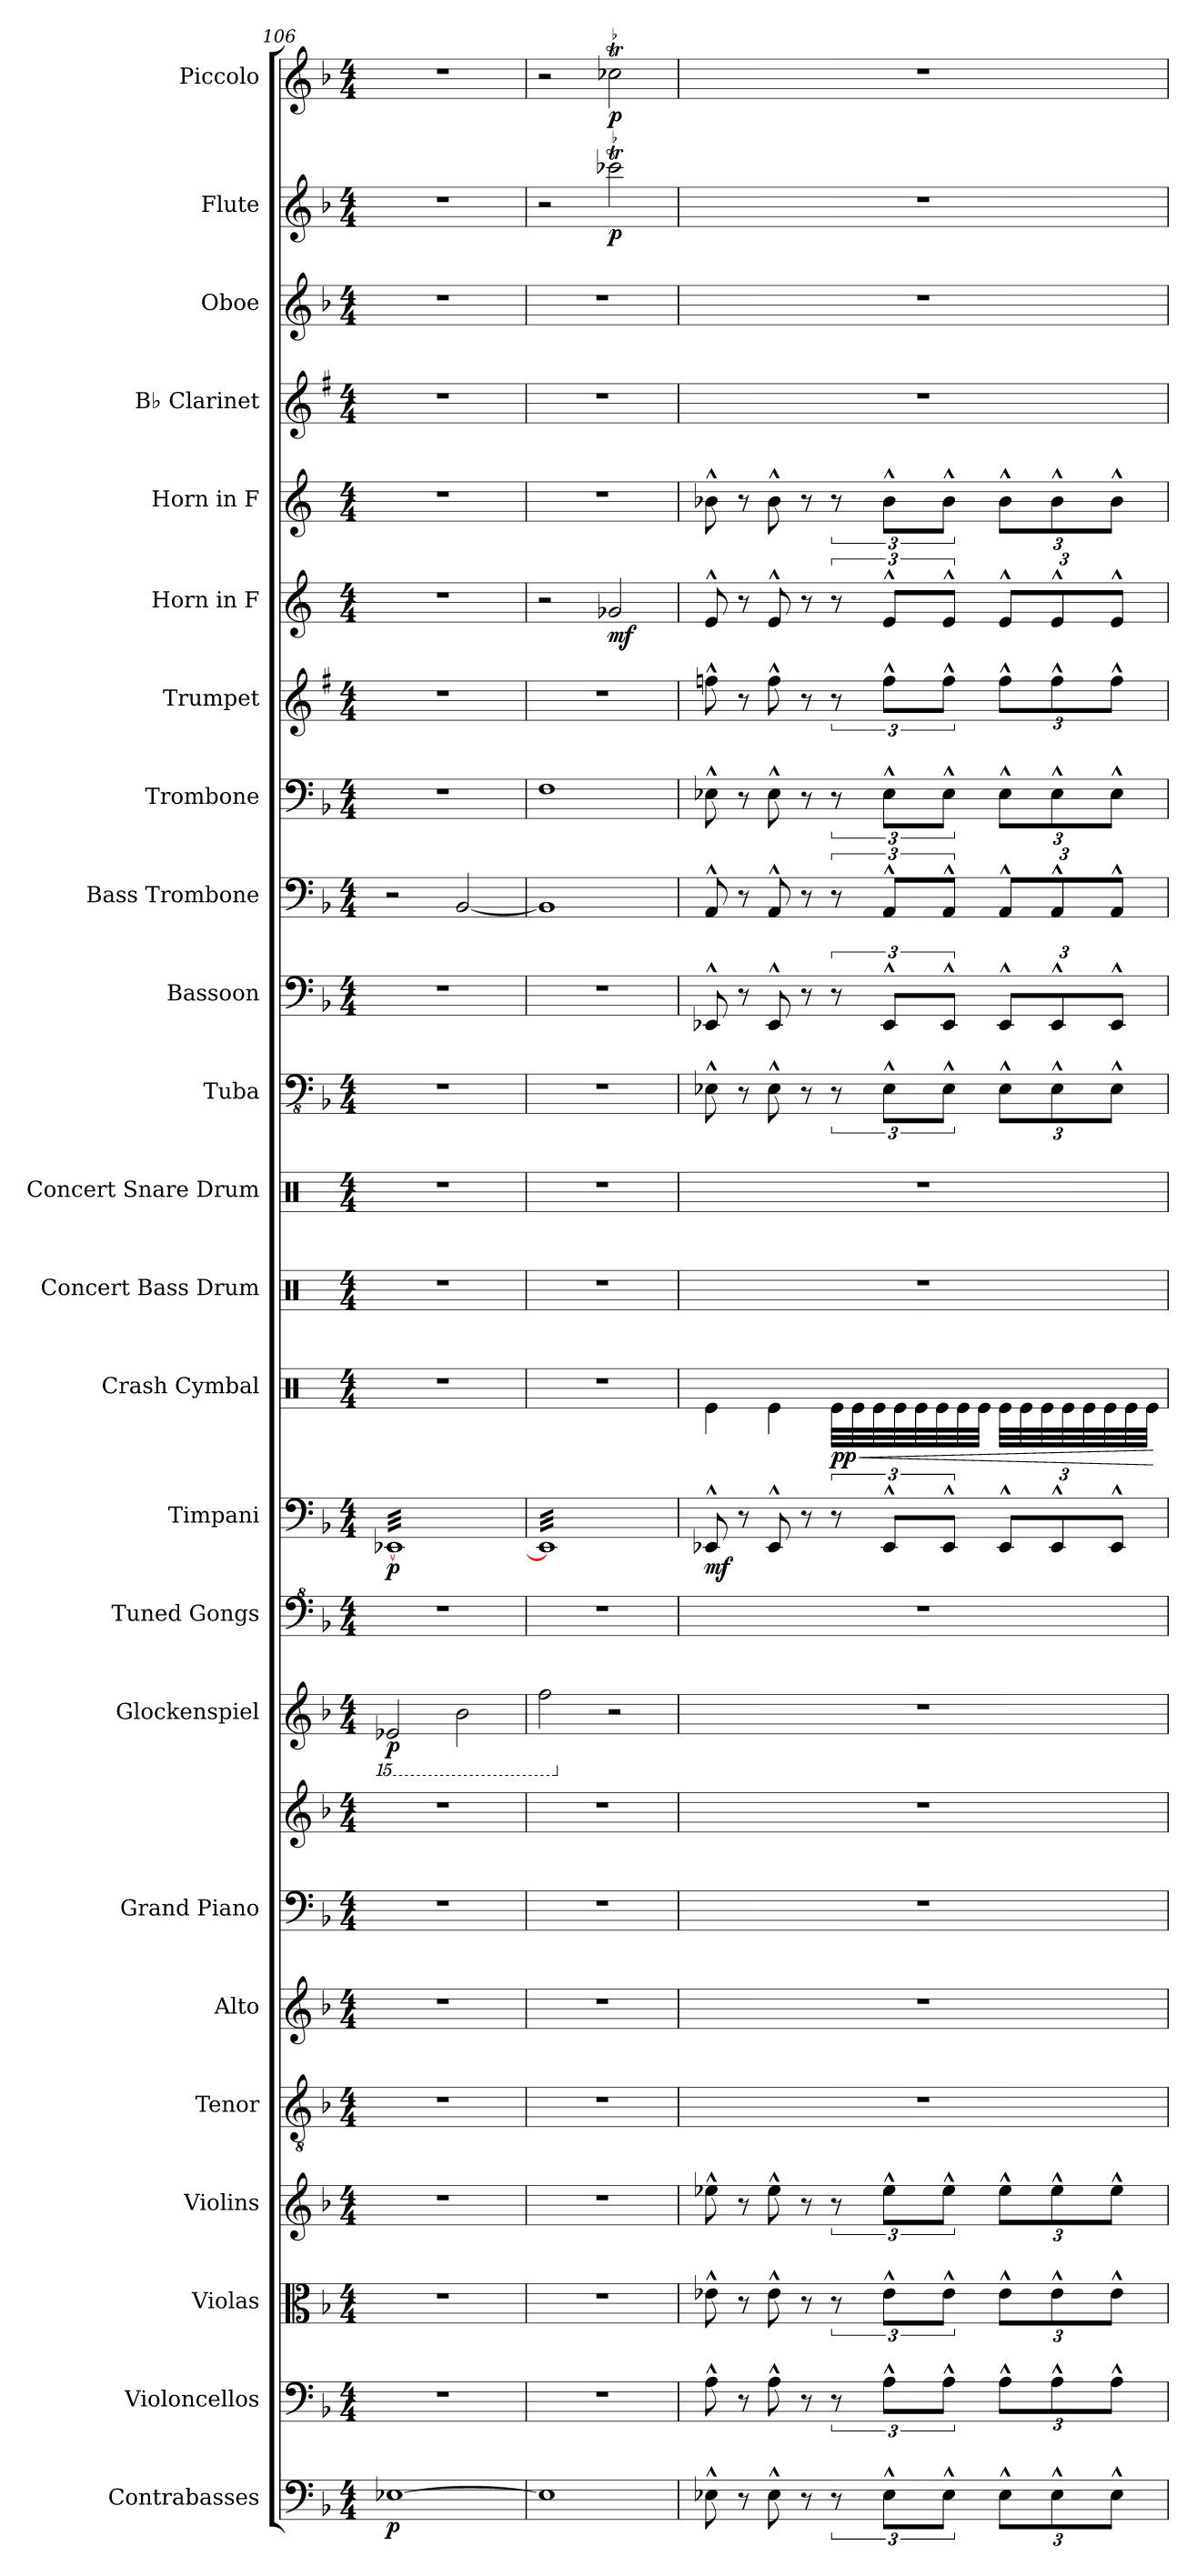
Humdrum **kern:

**kern	**dynam	**kern	**kern	**kern	**kern	**kern	**kern	**kern	**kern	**dynam	**kern	**kern	**dynam	**kern	**dynam	**kern	**kern	**kern	**kern	**kern	**kern	**kern	**kern	**dynam	**kern	**kern	**kern	**kern	**dynam	**kern	**dynam
*part24	*part24	*part23	*part22	*part21	*part20	*part19	*part18	*part18	*part17	*part17	*part16	*part15	*part15	*part14	*part14	*part13	*part12	*part11	*part10	*part9	*part8	*part7	*part6	*part6	*part5	*part4	*part3	*part2	*part2	*part1	*part1
*staff25	*staff25	*staff24	*staff23	*staff22	*staff21	*staff20	*staff19	*staff18	*staff17	*staff17	*staff16	*staff15	*staff15	*staff14	*staff14	*staff13	*staff12	*staff11	*staff10	*staff9	*staff8	*staff7	*staff6	*staff6	*staff5	*staff4	*staff3	*staff2	*staff2	*staff1	*staff1
*I"Contrabasses	*	*I"Violoncellos	*I"Violas	*I"Violins	*I"Tenor	*I"Alto	*I"Grand Piano	*	*I"Glockenspiel	*	*I"Tuned Gongs	*I"Timpani	*	*I"Crash Cymbal	*	*I"Concert Bass Drum	*I"Concert Snare Drum	*I"Tuba	*I"Bassoon	*I"Bass Trombone	*I"Trombone	*I"Trumpet	*I"Horn in F	*	*I"Horn in F	*I"B♭ Clarinet	*I"Oboe	*I"Flute	*	*I"Piccolo	*
*I'Cbs.	*	*I'Vcs.	*I'Vlas.	*I'Vlns.	*I'T.	*I'A.	*I'Pno.	*	*I'Glock.	*	*I'Td. Gon.	*I'Timp.	*	*I'Cr. Cym.	*	*I'Con. BD	*I'Con. Sn.	*I'Tba.	*I'Bsn.	*I'B. Tbn.	*I'Tbn.	*I'Tpt.	*	*	*	*I'B♭ Cl.	*I'Ob.	*I'Fl.	*	*I'Picc.	*
*clefF4	*	*clefF4	*clefC3	*clefG2	*clefGv2	*clefG2	*clefF4	*clefG2	*clefG2	*	*clefF^4	*clefF4	*	*clefX	*	*clefX	*clefX	*clefFv4	*clefF4	*clefF4	*clefF4	*clefG2	*clefG2	*	*clefG2	*clefG2	*clefG2	*clefG2	*	*clefG2	*
*ITrd7c12	*	*	*	*	*	*	*	*	*ITrd-14c-24	*	*	*	*	*	*	*	*	*	*	*	*	*ITrd1c2	*ITrd4c7	*	*ITrd4c7	*ITrd1c2	*	*	*	*ITrd-7c-12	*
*k[b-]	*	*k[b-]	*k[b-]	*k[b-]	*k[b-]	*k[b-]	*k[b-]	*k[b-]	*k[b-]	*	*k[b-]	*k[b-]	*	*k[]	*	*k[]	*k[]	*k[b-]	*k[b-]	*k[b-]	*k[b-]	*k[b-]	*k[b-]	*	*k[b-]	*k[b-]	*k[b-]	*k[b-]	*	*k[b-]	*
*M4/4	*	*M4/4	*M4/4	*M4/4	*M4/4	*M4/4	*M4/4	*M4/4	*M4/4	*	*M4/4	*M4/4	*	*M4/4	*	*M4/4	*M4/4	*M4/4	*M4/4	*M4/4	*M4/4	*M4/4	*M4/4	*	*M4/4	*M4/4	*M4/4	*M4/4	*	*M4/4	*
*	*	*	*	*	*	*	*	*	*15ba	*	*	*	*	*	*	*	*	*	*	*	*	*	*	*	*	*	*	*	*	*	*
=106	=106	=106	=106	=106	=106	=106	=106	=106	=106	=106	=106	=106	=106	=106	=106	=106	=106	=106	=106	=106	=106	=106	=106	=106	=106	=106	=106	=106	=106	=106	=106
!	!LO:DY:b	!	!	!	!	!	!	!	!	!LO:DY:b	!	!	!LO:DY:b	!	!	!	!	!	!	!	!	!	!	!	!	!	!	!	!	!	!
*	*	*	*	*	*	*	*	*	*	*	*	*tremolo	*	*	*	*	*	*	*	*	*	*	*	*	*	*	*	*	*	*	*
[1EE-X	p	1r	1r	1r	1r	1r	1r	1r	2e-X/	p	1r	[32EE-XLLL	p	1r	.	1r	1r	1r	1r	2r	1r	1r	1r	.	1r	1r	1r	1r	.	1r	.
.	.	.	.	.	.	.	.	.	.	.	.	32EE-X	.	.	.	.	.	.	.	.	.	.	.	.	.	.	.	.	.	.	.
.	.	.	.	.	.	.	.	.	.	.	.	32EE-X	.	.	.	.	.	.	.	.	.	.	.	.	.	.	.	.	.	.	.
.	.	.	.	.	.	.	.	.	.	.	.	32EE-X	.	.	.	.	.	.	.	.	.	.	.	.	.	.	.	.	.	.	.
.	.	.	.	.	.	.	.	.	.	.	.	32EE-X	.	.	.	.	.	.	.	.	.	.	.	.	.	.	.	.	.	.	.
.	.	.	.	.	.	.	.	.	.	.	.	32EE-X	.	.	.	.	.	.	.	.	.	.	.	.	.	.	.	.	.	.	.
.	.	.	.	.	.	.	.	.	.	.	.	32EE-X	.	.	.	.	.	.	.	.	.	.	.	.	.	.	.	.	.	.	.
.	.	.	.	.	.	.	.	.	.	.	.	32EE-X	.	.	.	.	.	.	.	.	.	.	.	.	.	.	.	.	.	.	.
.	.	.	.	.	.	.	.	.	.	.	.	32EE-X	.	.	.	.	.	.	.	.	.	.	.	.	.	.	.	.	.	.	.
.	.	.	.	.	.	.	.	.	.	.	.	32EE-X	.	.	.	.	.	.	.	.	.	.	.	.	.	.	.	.	.	.	.
.	.	.	.	.	.	.	.	.	.	.	.	32EE-X	.	.	.	.	.	.	.	.	.	.	.	.	.	.	.	.	.	.	.
.	.	.	.	.	.	.	.	.	.	.	.	32EE-X	.	.	.	.	.	.	.	.	.	.	.	.	.	.	.	.	.	.	.
.	.	.	.	.	.	.	.	.	.	.	.	32EE-X	.	.	.	.	.	.	.	.	.	.	.	.	.	.	.	.	.	.	.
.	.	.	.	.	.	.	.	.	.	.	.	32EE-X	.	.	.	.	.	.	.	.	.	.	.	.	.	.	.	.	.	.	.
.	.	.	.	.	.	.	.	.	.	.	.	32EE-X	.	.	.	.	.	.	.	.	.	.	.	.	.	.	.	.	.	.	.
.	.	.	.	.	.	.	.	.	.	.	.	32EE-X	.	.	.	.	.	.	.	.	.	.	.	.	.	.	.	.	.	.	.
.	.	.	.	.	.	.	.	.	2b-\	.	.	32EE-X	.	.	.	.	.	.	.	[2BB-/	.	.	.	.	.	.	.	.	.	.	.
.	.	.	.	.	.	.	.	.	.	.	.	32EE-X	.	.	.	.	.	.	.	.	.	.	.	.	.	.	.	.	.	.	.
.	.	.	.	.	.	.	.	.	.	.	.	32EE-X	.	.	.	.	.	.	.	.	.	.	.	.	.	.	.	.	.	.	.
.	.	.	.	.	.	.	.	.	.	.	.	32EE-X	.	.	.	.	.	.	.	.	.	.	.	.	.	.	.	.	.	.	.
.	.	.	.	.	.	.	.	.	.	.	.	32EE-X	.	.	.	.	.	.	.	.	.	.	.	.	.	.	.	.	.	.	.
.	.	.	.	.	.	.	.	.	.	.	.	32EE-X	.	.	.	.	.	.	.	.	.	.	.	.	.	.	.	.	.	.	.
.	.	.	.	.	.	.	.	.	.	.	.	32EE-X	.	.	.	.	.	.	.	.	.	.	.	.	.	.	.	.	.	.	.
.	.	.	.	.	.	.	.	.	.	.	.	32EE-X	.	.	.	.	.	.	.	.	.	.	.	.	.	.	.	.	.	.	.
.	.	.	.	.	.	.	.	.	.	.	.	32EE-X	.	.	.	.	.	.	.	.	.	.	.	.	.	.	.	.	.	.	.
.	.	.	.	.	.	.	.	.	.	.	.	32EE-X	.	.	.	.	.	.	.	.	.	.	.	.	.	.	.	.	.	.	.
.	.	.	.	.	.	.	.	.	.	.	.	32EE-X	.	.	.	.	.	.	.	.	.	.	.	.	.	.	.	.	.	.	.
.	.	.	.	.	.	.	.	.	.	.	.	32EE-X	.	.	.	.	.	.	.	.	.	.	.	.	.	.	.	.	.	.	.
.	.	.	.	.	.	.	.	.	.	.	.	32EE-X	.	.	.	.	.	.	.	.	.	.	.	.	.	.	.	.	.	.	.
.	.	.	.	.	.	.	.	.	.	.	.	32EE-X	.	.	.	.	.	.	.	.	.	.	.	.	.	.	.	.	.	.	.
.	.	.	.	.	.	.	.	.	.	.	.	32EE-X	.	.	.	.	.	.	.	.	.	.	.	.	.	.	.	.	.	.	.
.	.	.	.	.	.	.	.	.	.	.	.	32EE-XJJJ	.	.	.	.	.	.	.	.	.	.	.	.	.	.	.	.	.	.	.
=107	=107	=107	=107	=107	=107	=107	=107	=107	=107	=107	=107	=107	=107	=107	=107	=107	=107	=107	=107	=107	=107	=107	=107	=107	=107	=107	=107	=107	=107	=107	=107
1EE-]	.	1r	1r	1r	1r	1r	1r	1r	2ff\	.	1r	32EE-]LLL	.	1r	.	1r	1r	1r	1r	1BB-]	1F	1r	2r	.	1r	1r	1r	2r	.	2r	.
.	.	.	.	.	.	.	.	.	.	.	.	32EE-	.	.	.	.	.	.	.	.	.	.	.	.	.	.	.	.	.	.	.
.	.	.	.	.	.	.	.	.	.	.	.	32EE-	.	.	.	.	.	.	.	.	.	.	.	.	.	.	.	.	.	.	.
.	.	.	.	.	.	.	.	.	.	.	.	32EE-	.	.	.	.	.	.	.	.	.	.	.	.	.	.	.	.	.	.	.
.	.	.	.	.	.	.	.	.	.	.	.	32EE-	.	.	.	.	.	.	.	.	.	.	.	.	.	.	.	.	.	.	.
.	.	.	.	.	.	.	.	.	.	.	.	32EE-	.	.	.	.	.	.	.	.	.	.	.	.	.	.	.	.	.	.	.
.	.	.	.	.	.	.	.	.	.	.	.	32EE-	.	.	.	.	.	.	.	.	.	.	.	.	.	.	.	.	.	.	.
.	.	.	.	.	.	.	.	.	.	.	.	32EE-	.	.	.	.	.	.	.	.	.	.	.	.	.	.	.	.	.	.	.
.	.	.	.	.	.	.	.	.	.	.	.	32EE-	.	.	.	.	.	.	.	.	.	.	.	.	.	.	.	.	.	.	.
.	.	.	.	.	.	.	.	.	.	.	.	32EE-	.	.	.	.	.	.	.	.	.	.	.	.	.	.	.	.	.	.	.
.	.	.	.	.	.	.	.	.	.	.	.	32EE-	.	.	.	.	.	.	.	.	.	.	.	.	.	.	.	.	.	.	.
.	.	.	.	.	.	.	.	.	.	.	.	32EE-	.	.	.	.	.	.	.	.	.	.	.	.	.	.	.	.	.	.	.
.	.	.	.	.	.	.	.	.	.	.	.	32EE-	.	.	.	.	.	.	.	.	.	.	.	.	.	.	.	.	.	.	.
.	.	.	.	.	.	.	.	.	.	.	.	32EE-	.	.	.	.	.	.	.	.	.	.	.	.	.	.	.	.	.	.	.
.	.	.	.	.	.	.	.	.	.	.	.	32EE-	.	.	.	.	.	.	.	.	.	.	.	.	.	.	.	.	.	.	.
.	.	.	.	.	.	.	.	.	.	.	.	32EE-	.	.	.	.	.	.	.	.	.	.	.	.	.	.	.	.	.	.	.
*	*	*	*	*	*	*	*	*	*X15ba	*	*	*	*	*	*	*	*	*	*	*	*	*	*	*	*	*	*	*	*	*	*
!	!	!	!	!	!	!	!	!	!	!	!	!	!	!	!	!	!	!	!	!	!	!	!	!LO:DY:b	!	!	!	!	!LO:DY:b	!	!LO:DY:b
.	.	.	.	.	.	.	.	.	2r	.	.	32EE-	.	.	.	.	.	.	.	.	.	.	2c-X/	mf	.	.	.	2ccc-XT\	p	2ccc-XT\	p
.	.	.	.	.	.	.	.	.	.	.	.	32EE-	.	.	.	.	.	.	.	.	.	.	.	.	.	.	.	.	.	.	.
.	.	.	.	.	.	.	.	.	.	.	.	32EE-	.	.	.	.	.	.	.	.	.	.	.	.	.	.	.	.	.	.	.
.	.	.	.	.	.	.	.	.	.	.	.	32EE-	.	.	.	.	.	.	.	.	.	.	.	.	.	.	.	.	.	.	.
.	.	.	.	.	.	.	.	.	.	.	.	32EE-	.	.	.	.	.	.	.	.	.	.	.	.	.	.	.	.	.	.	.
.	.	.	.	.	.	.	.	.	.	.	.	32EE-	.	.	.	.	.	.	.	.	.	.	.	.	.	.	.	.	.	.	.
.	.	.	.	.	.	.	.	.	.	.	.	32EE-	.	.	.	.	.	.	.	.	.	.	.	.	.	.	.	.	.	.	.
.	.	.	.	.	.	.	.	.	.	.	.	32EE-	.	.	.	.	.	.	.	.	.	.	.	.	.	.	.	.	.	.	.
.	.	.	.	.	.	.	.	.	.	.	.	32EE-	.	.	.	.	.	.	.	.	.	.	.	.	.	.	.	.	.	.	.
.	.	.	.	.	.	.	.	.	.	.	.	32EE-	.	.	.	.	.	.	.	.	.	.	.	.	.	.	.	.	.	.	.
.	.	.	.	.	.	.	.	.	.	.	.	32EE-	.	.	.	.	.	.	.	.	.	.	.	.	.	.	.	.	.	.	.
.	.	.	.	.	.	.	.	.	.	.	.	32EE-	.	.	.	.	.	.	.	.	.	.	.	.	.	.	.	.	.	.	.
.	.	.	.	.	.	.	.	.	.	.	.	32EE-	.	.	.	.	.	.	.	.	.	.	.	.	.	.	.	.	.	.	.
.	.	.	.	.	.	.	.	.	.	.	.	32EE-	.	.	.	.	.	.	.	.	.	.	.	.	.	.	.	.	.	.	.
.	.	.	.	.	.	.	.	.	.	.	.	32EE-	.	.	.	.	.	.	.	.	.	.	.	.	.	.	.	.	.	.	.
.	.	.	.	.	.	.	.	.	.	.	.	32EE-JJJ	.	.	.	.	.	.	.	.	.	.	.	.	.	.	.	.	.	.	.
*	*	*	*	*	*	*	*	*	*	*	*	*Xtremolo	*	*	*	*	*	*	*	*	*	*	*	*	*	*	*	*	*	*	*
!!LO:PB:g=z
=108	=108	=108	=108	=108	=108	=108	=108	=108	=108	=108	=108	=108	=108	=108	=108	=108	=108	=108	=108	=108	=108	=108	=108	=108	=108	=108	=108	=108	=108	=108	=108
!	!	!	!	!	!	!	!	!	!	!	!	!	!LO:DY:b	!	!	!	!	!	!	!	!	!	!	!	!	!	!	!	!	!	!
8EE-X^^\	.	8A^^\	8e-X^^\	8ee-X^^\	1r	1r	1r	1r	1r	.	1r	8EE-X^^/	mf	4Re\	.	1r	1r	8EE-X^^\	8EE-X^^/	8AA^^/	8E-X^^\	8ee-X^^\	8A^^/	.	8e-X^^\	1r	1r	1r	.	1r	.
8r	.	8r	8r	8r	.	.	.	.	.	.	.	8r	.	.	.	.	.	8r	8r	8r	8r	8r	8r	.	8r	.	.	.	.	.	.
8EE-^^\	.	8A^^\	8e-^^\	8ee-^^\	.	.	.	.	.	.	.	8EE-^^/	.	4Re\	.	.	.	8EE-^^\	8EE-^^/	8AA^^/	8E-^^\	8ee-^^\	8A^^/	.	8e-^^\	.	.	.	.	.	.
8r	.	8r	8r	8r	.	.	.	.	.	.	.	8r	.	.	.	.	.	8r	8r	8r	8r	8r	8r	.	8r	.	.	.	.	.	.
!	!	!	!	!	!	!	!	!	!	!	!	!	!	!	!LO:HP:b	!	!	!	!	!	!	!	!	!	!	!	!	!	!	!	!
!	!	!	!	!	!	!	!	!	!	!	!	!	!	!	!LO:DY:n=1:b	!	!	!	!	!	!	!	!	!	!	!	!	!	!	!	!
12r	.	12r	12r	12r	.	.	.	.	.	.	.	12r	.	32Re\LLL	< pp	.	.	12r	12r	12r	12r	12r	12r	.	12r	.	.	.	.	.	.
.	.	.	.	.	.	.	.	.	.	.	.	.	.	32Re\	.	.	.	.	.	.	.	.	.	.	.	.	.	.	.	.	.
.	.	.	.	.	.	.	.	.	.	.	.	.	.	32Re\	.	.	.	.	.	.	.	.	.	.	.	.	.	.	.	.	.
12EE-^^\L	.	12A^^\L	12e-^^\L	12ee-^^\L	.	.	.	.	.	.	.	12EE-^^/L	.	.	.	.	.	12EE-^^\L	12EE-^^/L	12AA^^/L	12E-^^\L	12ee-^^\L	12A^^/L	.	12e-^^\L	.	.	.	.	.	.
.	.	.	.	.	.	.	.	.	.	.	.	.	.	32Re\	.	.	.	.	.	.	.	.	.	.	.	.	.	.	.	.	.
.	.	.	.	.	.	.	.	.	.	.	.	.	.	32Re\	.	.	.	.	.	.	.	.	.	.	.	.	.	.	.	.	.
.	.	.	.	.	.	.	.	.	.	.	.	.	.	32Re\	.	.	.	.	.	.	.	.	.	.	.	.	.	.	.	.	.
12EE-^^\J	.	12A^^\J	12e-^^\J	12ee-^^\J	.	.	.	.	.	.	.	12EE-^^/J	.	.	.	.	.	12EE-^^\J	12EE-^^/J	12AA^^/J	12E-^^\J	12ee-^^\J	12A^^/J	.	12e-^^\J	.	.	.	.	.	.
.	.	.	.	.	.	.	.	.	.	.	.	.	.	32Re\	.	.	.	.	.	.	.	.	.	.	.	.	.	.	.	.	.
.	.	.	.	.	.	.	.	.	.	.	.	.	.	32Re\JJJ	.	.	.	.	.	.	.	.	.	.	.	.	.	.	.	.	.
*Xbrackettup	*	*Xbrackettup	*Xbrackettup	*Xbrackettup	*	*	*	*	*	*	*	*Xbrackettup	*	*	*	*	*	*Xbrackettup	*Xbrackettup	*Xbrackettup	*Xbrackettup	*Xbrackettup	*Xbrackettup	*	*Xbrackettup	*	*	*	*	*	*
12EE-^^\L	.	12A^^\L	12e-^^\L	12ee-^^\L	.	.	.	.	.	.	.	12EE-^^/L	.	32Re\LLL	.	.	.	12EE-^^\L	12EE-^^/L	12AA^^/L	12E-^^\L	12ee-^^\L	12A^^/L	.	12e-^^\L	.	.	.	.	.	.
.	.	.	.	.	.	.	.	.	.	.	.	.	.	32Re\	.	.	.	.	.	.	.	.	.	.	.	.	.	.	.	.	.
.	.	.	.	.	.	.	.	.	.	.	.	.	.	32Re\	.	.	.	.	.	.	.	.	.	.	.	.	.	.	.	.	.
12EE-^^\	.	12A^^\	12e-^^\	12ee-^^\	.	.	.	.	.	.	.	12EE-^^/	.	.	.	.	.	12EE-^^\	12EE-^^/	12AA^^/	12E-^^\	12ee-^^\	12A^^/	.	12e-^^\	.	.	.	.	.	.
.	.	.	.	.	.	.	.	.	.	.	.	.	.	32Re\	.	.	.	.	.	.	.	.	.	.	.	.	.	.	.	.	.
.	.	.	.	.	.	.	.	.	.	.	.	.	.	32Re\	.	.	.	.	.	.	.	.	.	.	.	.	.	.	.	.	.
.	.	.	.	.	.	.	.	.	.	.	.	.	.	32Re\	.	.	.	.	.	.	.	.	.	.	.	.	.	.	.	.	.
12EE-^^\J	.	12A^^\J	12e-^^\J	12ee-^^\J	.	.	.	.	.	.	.	12EE-^^/J	.	.	.	.	.	12EE-^^\J	12EE-^^/J	12AA^^/J	12E-^^\J	12ee-^^\J	12A^^/J	.	12e-^^\J	.	.	.	.	.	.
.	.	.	.	.	.	.	.	.	.	.	.	.	.	32Re\	.	.	.	.	.	.	.	.	.	.	.	.	.	.	.	.	.
.	.	.	.	.	.	.	.	.	.	.	.	.	.	32Re\JJJ	.	.	.	.	.	.	.	.	.	.	.	.	.	.	.	.	.
.	.	.	.	.	.	.	.	.	.	.	.	.	.	.	[	.	.	.	.	.	.	.	.	.	.	.	.	.	.	.	.
=	=	=	=	=	=	=	=	=	=	=	=	=	=	=	=	=	=	=	=	=	=	=	=	=	=	=	=	=	=	=	=
*-	*-	*-	*-	*-	*-	*-	*-	*-	*-	*-	*-	*-	*-	*-	*-	*-	*-	*-	*-	*-	*-	*-	*-	*-	*-	*-	*-	*-	*-	*-	*-
